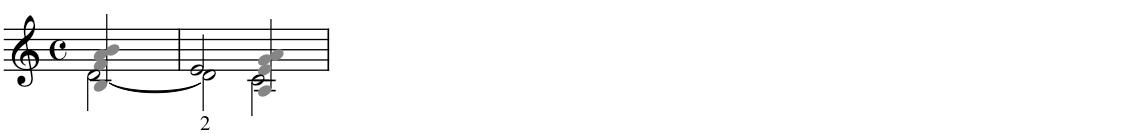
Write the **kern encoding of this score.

**kern
*part1
*staff1
*I"Midi_1
*clefG2
*k[]
*M4/4
*met(c)
=1
*^
4Bi/ 4fi/ 4ai/ 4bi/	[2d\
4ryy	.
=2	=2
!LO:TX:b:t=2	!
2e/	2d\]
4Ai/ 4ei/ 4gi/ 4ai/	2c\
4ryy	.
*v	*v
=
*-
